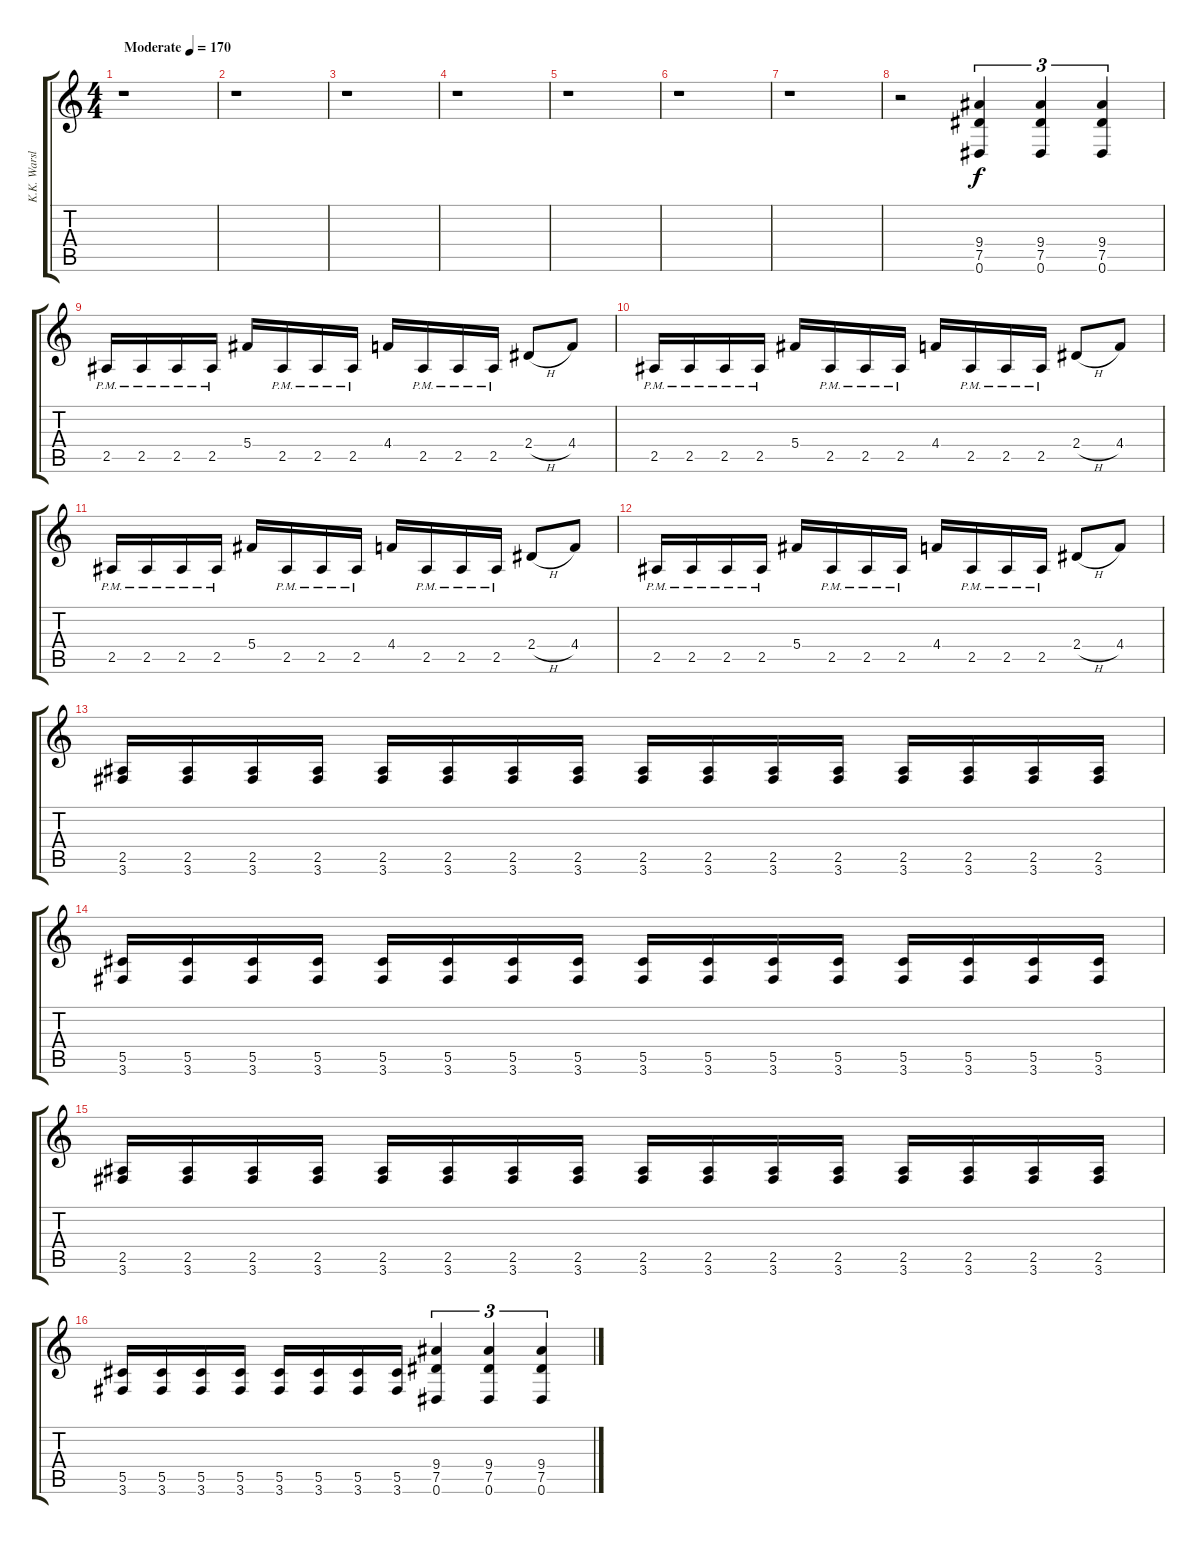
\track ("K.K. Warslut" "K.K. Warsl") {instrument distortionguitar}
\staff {score tabs}
\tuning (Eb4 Bb3 Gb3 Db3 Ab2 Eb2) {hide}
\ts (4 4)
\tempo (170 "Moderate")
\clef g2
\ks c
r.1{dy f instrument distortionguitar} |
r.1 |
r.1 |
r.1 |
r.1 |
r.1 |
r.1 |
r.2 (9.4 7.5 0.6).4{tu (3 2)} (9.4 7.5 0.6).4{tu (3 2)} (9.4 7.5 0.6).4{tu (3 2)} |
2.5{pm}.16 2.5{pm}.16 2.5{pm}.16 2.5{pm}.16 5.4.16 2.5{pm}.16 2.5{pm}.16 2.5{pm}.16 4.4.16 2.5{pm}.16 2.5{pm}.16 2.5{pm}.16 2.4{h}.8 4.4.8 |
2.5{pm}.16 2.5{pm}.16 2.5{pm}.16 2.5{pm}.16 5.4.16 2.5{pm}.16 2.5{pm}.16 2.5{pm}.16 4.4.16 2.5{pm}.16 2.5{pm}.16 2.5{pm}.16 2.4{h}.8 4.4.8 |
2.5{pm}.16 2.5{pm}.16 2.5{pm}.16 2.5{pm}.16 5.4.16 2.5{pm}.16 2.5{pm}.16 2.5{pm}.16 4.4.16 2.5{pm}.16 2.5{pm}.16 2.5{pm}.16 2.4{h}.8 4.4.8 |
2.5{pm}.16 2.5{pm}.16 2.5{pm}.16 2.5{pm}.16 5.4.16 2.5{pm}.16 2.5{pm}.16 2.5{pm}.16 4.4.16 2.5{pm}.16 2.5{pm}.16 2.5{pm}.16 2.4{h}.8 4.4.8 |
(2.5 3.6).16 (2.5 3.6).16 (2.5 3.6).16 (2.5 3.6).16 (2.5 3.6).16 (2.5 3.6).16 (2.5 3.6).16 (2.5 3.6).16 (2.5 3.6).16 (2.5 3.6).16 (2.5 3.6).16 (2.5 3.6).16 (2.5 3.6).16 (2.5 3.6).16 (2.5 3.6).16 (2.5 3.6).16 |
(5.5 3.6).16 (5.5 3.6).16 (5.5 3.6).16 (5.5 3.6).16 (5.5 3.6).16 (5.5 3.6).16 (5.5 3.6).16 (5.5 3.6).16 (5.5 3.6).16 (5.5 3.6).16 (5.5 3.6).16 (5.5 3.6).16 (5.5 3.6).16 (5.5 3.6).16 (5.5 3.6).16 (5.5 3.6).16 |
(2.5 3.6).16 (2.5 3.6).16 (2.5 3.6).16 (2.5 3.6).16 (2.5 3.6).16 (2.5 3.6).16 (2.5 3.6).16 (2.5 3.6).16 (2.5 3.6).16 (2.5 3.6).16 (2.5 3.6).16 (2.5 3.6).16 (2.5 3.6).16 (2.5 3.6).16 (2.5 3.6).16 (2.5 3.6).16 |
(5.5 3.6).16 (5.5 3.6).16 (5.5 3.6).16 (5.5 3.6).16 (5.5 3.6).16 (5.5 3.6).16 (5.5 3.6).16 (5.5 3.6).16 (9.4 7.5 0.6).4{tu (3 2)} (9.4 7.5 0.6).4{tu (3 2)} (9.4 7.5 0.6).4{tu (3 2)}
